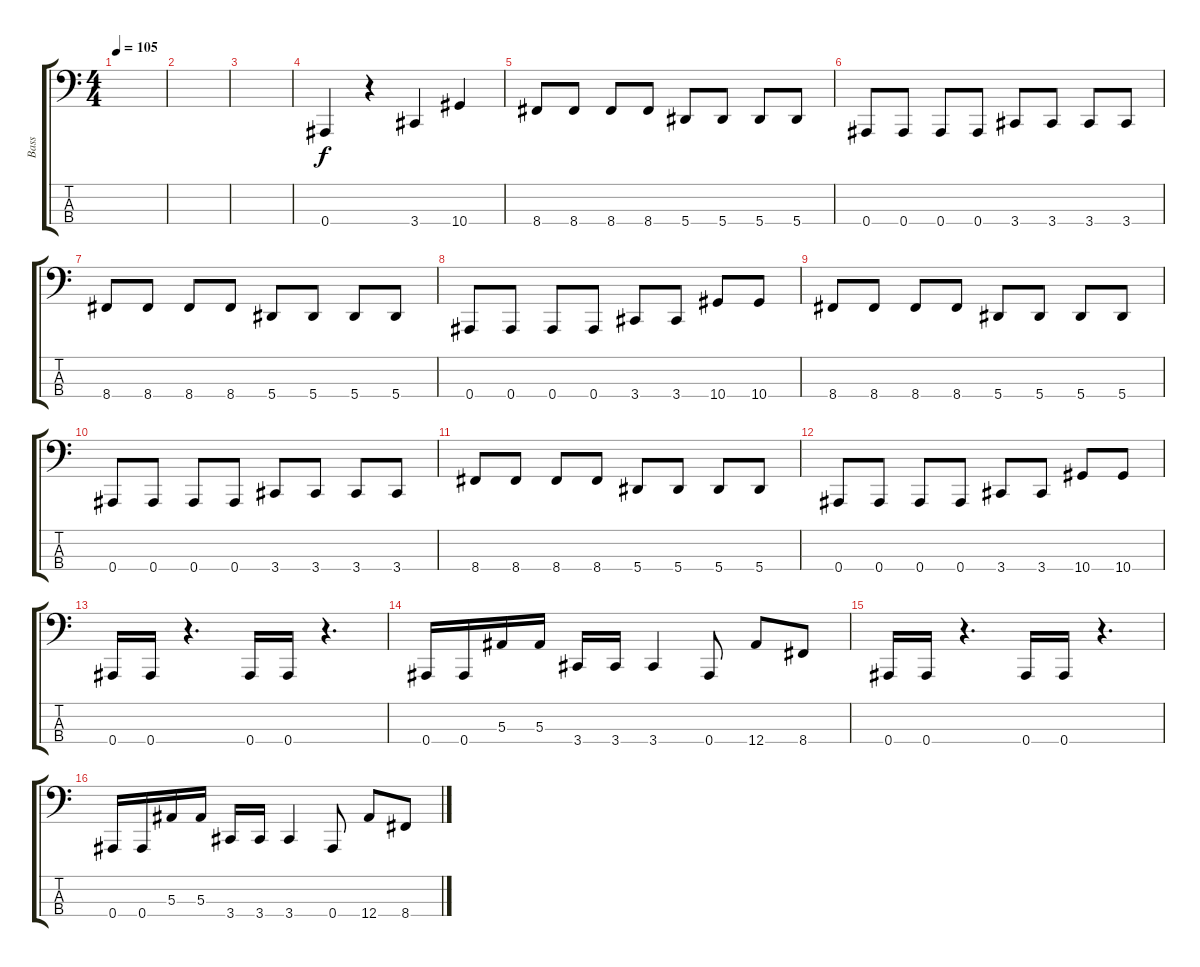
\track ("Bass" "Bass") {instrument electricbasspick}
\staff {score tabs}
\tuning (Eb2 Bb1 F1 Bb0) {hide}
\ts (4 4)
\tempo 105
\clef f4
\ks c
|
|
|
0.4.4 r.4 3.4.4 10.4.4 |
8.4.8 8.4.8 8.4.8 8.4.8 5.4.8 5.4.8 5.4.8 5.4.8 |
0.4.8 0.4.8 0.4.8 0.4.8 3.4.8 3.4.8 3.4.8 3.4.8 |
8.4.8 8.4.8 8.4.8 8.4.8 5.4.8 5.4.8 5.4.8 5.4.8 |
0.4.8 0.4.8 0.4.8 0.4.8 3.4.8 3.4.8 10.4.8 10.4.8 |
8.4.8 8.4.8 8.4.8 8.4.8 5.4.8 5.4.8 5.4.8 5.4.8 |
0.4.8 0.4.8 0.4.8 0.4.8 3.4.8 3.4.8 3.4.8 3.4.8 |
8.4.8 8.4.8 8.4.8 8.4.8 5.4.8 5.4.8 5.4.8 5.4.8 |
0.4.8 0.4.8 0.4.8 0.4.8 3.4.8 3.4.8 10.4.8 10.4.8 |
0.4.16 0.4.16 r.4{d} 0.4.16 0.4.16 r.4{d} |
0.4.16 0.4.16 5.3.16 5.3.16 3.4.16 3.4.16 3.4.4 0.4.8 12.4.8 8.4.8 |
0.4.16 0.4.16 r.4{d} 0.4.16 0.4.16 r.4{d} |
0.4.16 0.4.16 5.3.16 5.3.16 3.4.16 3.4.16 3.4.4 0.4.8 12.4.8 8.4.8
